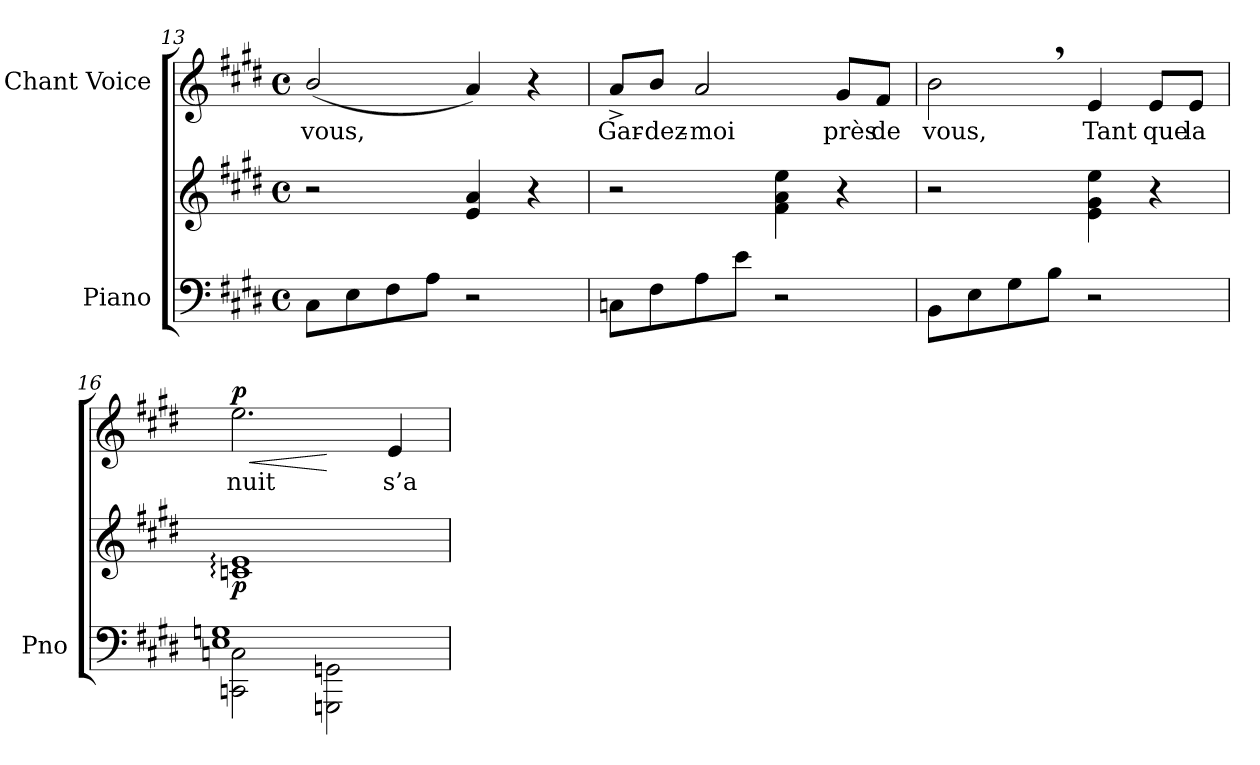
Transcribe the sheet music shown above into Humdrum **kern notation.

**kern	**kern	**dynam	**kern	**text	**dynam
*part2	*part2	*part2	*part1	*part1	*part1
*staff3	*staff2	*staff2/3	*staff1	*staff1	*staff1
*I"Piano	*	*	*I"Chant Voice	*	*
*I'Pno	*	*	*	*	*
*clefF4	*clefG2	*	*clefG2	*	*
*k[f#c#g#d#]	*k[f#c#g#d#]	*	*k[f#c#g#d#]	*	*
*M4/4	*M4/4	*	*M4/4	*	*
*met(c)	*met(c)	*	*met(c)	*	*
=13	=13	=13	=13	=13	=13
!	!	!	!	!LO:LY:b	!
(>8C#\L	2r	.	(<2b/	vous,	.
8E\	.	.	.	.	.
8F#\	.	.	.	.	.
8A\J	.	.	.	.	.
2r	4e/ 4a/	.	4a/)	.	.
.	4r	.	4r	.	.
!!LO:PB:g=z
=14	=14	=14	=14	=14	=14
!	!	!	!	!LO:LY:b	!
(>8Cn\L	2r	.	8a^/L	Gar-	.
!	!	!	!	!LO:LY:b	!
8F#\	.	.	8b/J	-dez-	.
!	!	!	!	!LO:LY:b	!
8A\	.	.	2a/	-moi	.
8e\J	.	.	.	.	.
2r	4f#\ 4a\ 4ee\)	.	.	.	.
!	!	!	!	!LO:LY:b	!
.	4r	.	8g#/L	près	.
!	!	!	!	!LO:LY:b	!
.	.	.	8f#/J	de	.
=15	=15	=15	=15	=15	=15
!	!	!	!	!LO:LY:b	!
8BB\L	2r	.	2b,\	vous,	.
8E\	.	.	.	.	.
8G#\	.	.	.	.	.
8B\J	.	.	.	.	.
!	!	!	!	!LO:LY:b	!
2r	4e\ 4g#\ 4ee\)	.	4e/	Tant	.
*	*	*	*MM90	*	*
!	!	!	!	!LO:LY:b	!
.	4r	.	8e/L	que	.
!	!	!	!	!LO:LY:b	!
.	.	.	8e/J	la	.
=16	=16	=16	=16	=16	=16
*^	*	*	*	*	*
!	!	!	!LO:DY:b	!	!LO:LY:b	!LO:HP:b
*	*	*	*	*^	*	*
!	!	!	!	!	!	!	!LO:DY:n=1:a
2CCn\ 2Cn\	1E 1Gn	1cn: 1e:	p	2.ee\	2ryy	nuit	< p
2GGGn\ 2GGn\	.	.	.	.	2ryy	.	[
!	!	!	!	!	!	!LO:LY:b	!
.	.	.	.	4e/	.	s’a-	.
*v	*v	*	*	*v	*v	*	*
=	=	=	=	=	=
*-	*-	*-	*-	*-	*-
